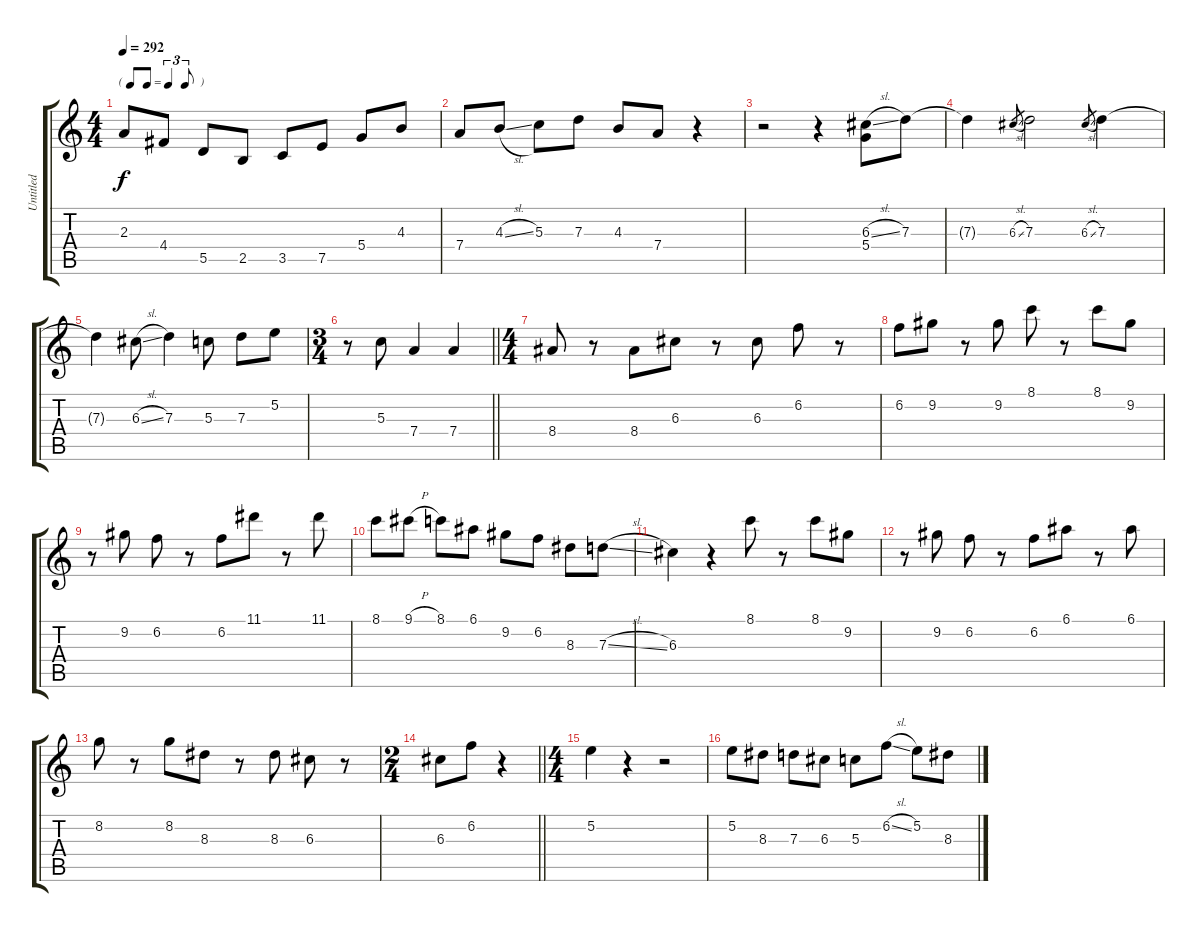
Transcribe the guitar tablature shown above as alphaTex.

\track ("Untitled" "Untitled") {instrument electricguitarclean}
\staff {score tabs}
\tuning (E4 B3 G3 D3 A2 E2) {hide}
\ts (4 4)
\tf triplet8th
\tempo 292
\clef g2
\ks c
2.3.8{dy f} 4.4.8 5.5.8 2.5.8 3.5.8 7.5.8 5.4.8 4.3.8 |
7.4.8 4.3{sl}.8 5.3.8 7.3.8 4.3.8 7.4.8 r.4 |
r.2 r.4 (6.3{sl} 5.4).8 7.3.8 |
7.3{t}.4 6.3{sl}.8{gr} 7.3.2 6.3{sl}.8{gr} 7.3.4 |
7.3{t}.4 6.3{sl}.8 7.3.4 5.3.8 7.3.8 5.2.8 |
\ts (3 4)
\barLineRight lightlight
r.8 5.3.8 7.4.4 7.4.4 |
\ts (4 4)
8.4.8 r.8 8.4.8 6.3.8 r.8 6.3.8 6.2.8 r.8 |
6.2.8 9.2.8 r.8 9.2.8 8.1.8 r.8 8.1.8 9.2.8 |
r.8 9.2.8 6.2.8 r.8 6.2.8 11.1.8 r.8 11.1.8 |
8.1.8 9.1{h}.8 8.1.8 6.1.8 9.2.8 6.2.8 8.3.8 7.3{sl}.8 |
6.3.4 r.4 8.1.8 r.8 8.1.8 9.2.8 |
r.8 9.2.8 6.2.8 r.8 6.2.8 6.1.8 r.8 6.1.8 |
8.2.8 r.8 8.2.8 8.3.8 r.8 8.3.8 6.3.8 r.8 |
\ts (2 4)
\barLineRight lightlight
6.3.8 6.2.8 r.4 |
\ts (4 4)
5.2.4 r.4 r.2 |
5.2.8 8.3.8 7.3.8 6.3.8 5.3.8 6.2{sl}.8 5.2.8 8.3.8
